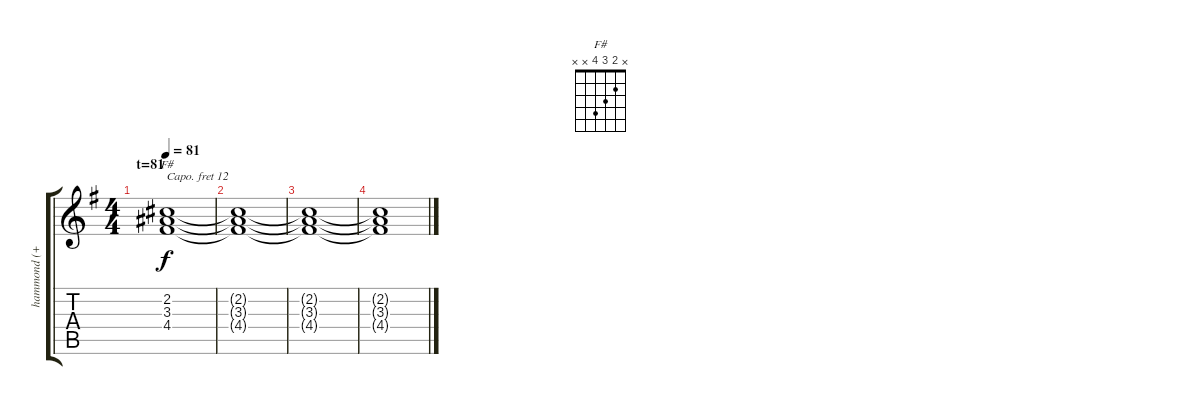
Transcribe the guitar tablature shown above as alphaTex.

\track ("hammond (+12)" "hammond (+") {instrument drawbarorgan}
\staff {score tabs}
\capo 12
\tuning (E4 B3 G3 D3 A2 E2) {hide}
\chord ("F#" x 2 3 4 x x)
\ts (4 4)
\section ("" "t=81")
\tempo 81
\clef g2
\ks g
(2.2 3.3 4.4).1{ch "F#" dy f} |
(2.2{t} 3.3{t} 4.4{t}).1 |
(2.2{t} 3.3{t} 4.4{t}).1 |
(2.2{t} 3.3{t} 4.4{t}).1
